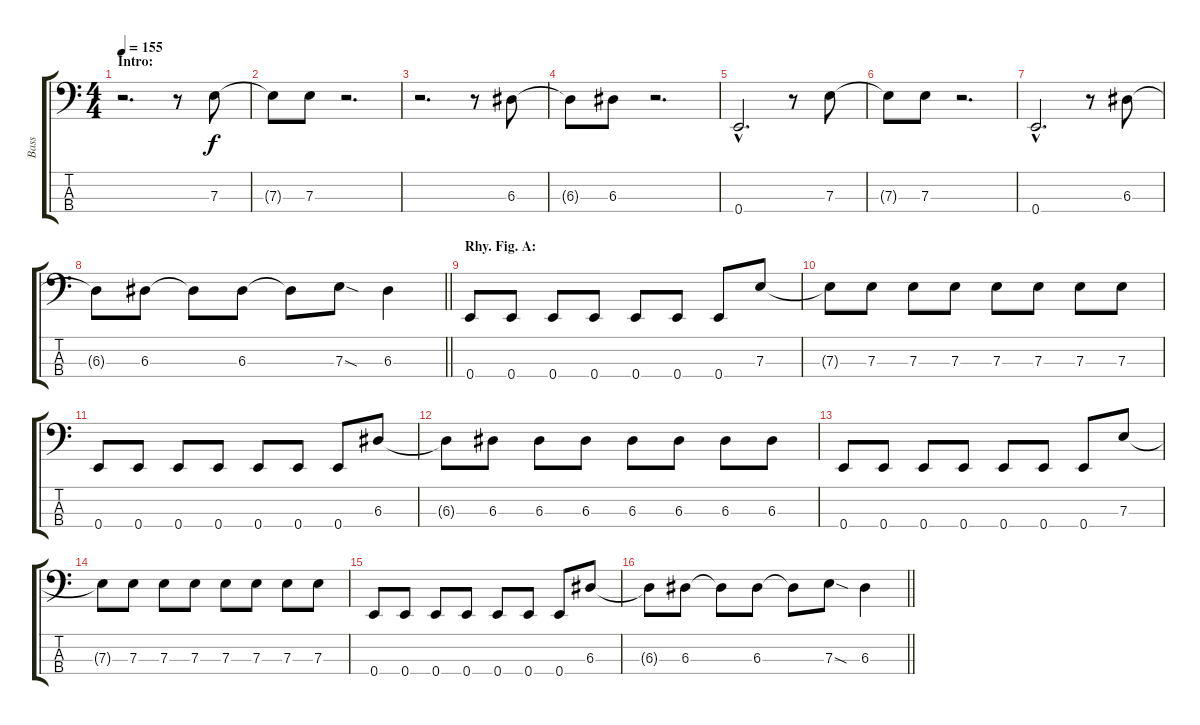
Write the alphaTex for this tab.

\track ("Bass" "Bass") {instrument electricbasspick}
\staff {score tabs}
\tuning (G2 D2 A1 E1) {hide}
\ts (4 4)
\section ("" "Intro:")
\tempo 155
\clef f4
\ks c
r.2{d dy f instrument electricbasspick} r.8 7.3.8 |
7.3{t}.8 7.3.8 r.2{d} |
r.2{d} r.8 6.3.8 |
6.3{t}.8 6.3.8 r.2{d} |
0.4{hac}.2{d} r.8 7.3.8 |
7.3{t}.8 7.3.8 r.2{d} |
0.4{hac}.2{d} r.8 6.3.8 |
\barLineRight lightlight
6.3{t}.8 6.3.8 6.3{t}.8 6.3.8 6.3{t}.8 7.3{sod}.8 6.3.4 |
\section ("" "Rhy. Fig. A:")
0.4.8 0.4.8 0.4.8 0.4.8 0.4.8 0.4.8 0.4.8 7.3.8 |
7.3{t}.8 7.3.8 7.3.8 7.3.8 7.3.8 7.3.8 7.3.8 7.3.8 |
0.4.8 0.4.8 0.4.8 0.4.8 0.4.8 0.4.8 0.4.8 6.3.8 |
6.3{t}.8 6.3.8 6.3.8 6.3.8 6.3.8 6.3.8 6.3.8 6.3.8 |
0.4.8 0.4.8 0.4.8 0.4.8 0.4.8 0.4.8 0.4.8 7.3.8 |
7.3{t}.8 7.3.8 7.3.8 7.3.8 7.3.8 7.3.8 7.3.8 7.3.8 |
0.4.8 0.4.8 0.4.8 0.4.8 0.4.8 0.4.8 0.4.8 6.3.8 |
\barLineRight lightlight
6.3{t}.8 6.3.8 6.3{t}.8 6.3.8 6.3{t}.8 7.3{sod}.8 6.3.4
